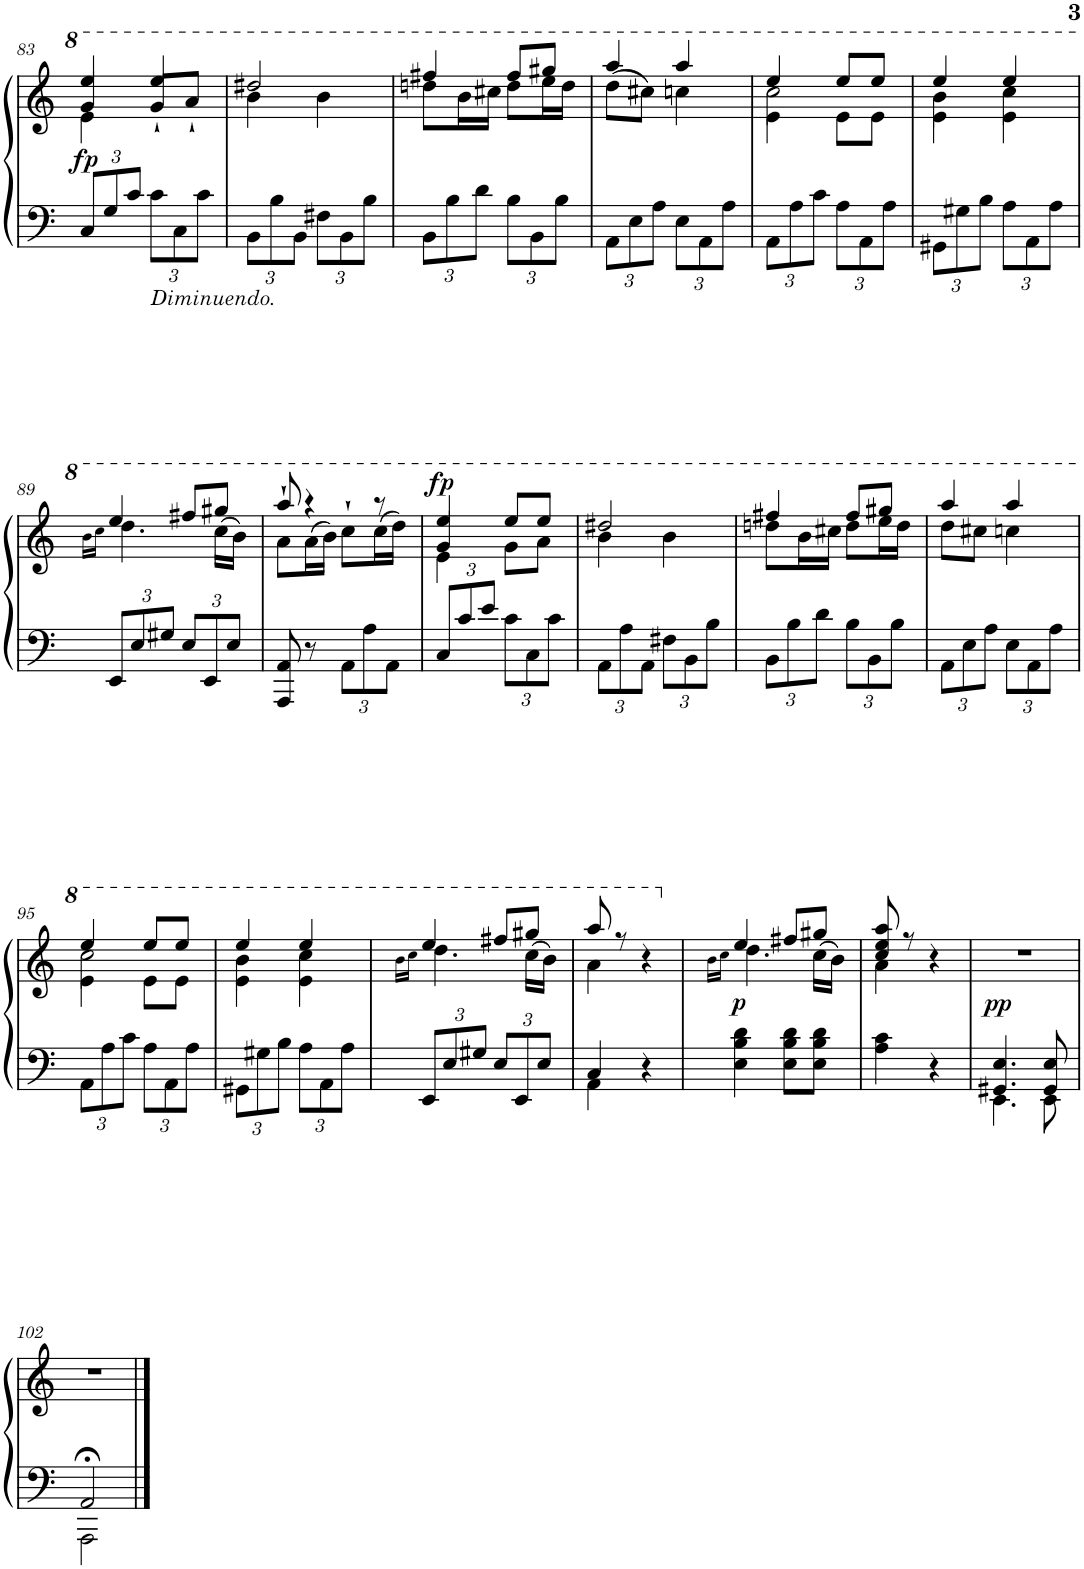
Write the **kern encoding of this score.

**kern	**kern	**dynam
*part1	*part1	*part1
*staff2	*staff1	*staff1/2
*I"Piano	*	*
*I'Pno.	*	*
!!LO:PB:g=z
*clefF4	*clefG2	*
*k[]	*k[]	*
*M2/4	*M2/4	*
*Xbrackettup	*	*
=83	=83	=83
*	*^	*
*	*	*^	*
!	!	!	!	!LO:DY:a=2
12C/L	4eee/	4gg/	4ee\	fp
12G/	.	.	.	.
12c/J	.	.	.	.
!LO:TX:b:i:t=Diminuendo.	!	!	!	!
12c\L	4eee/	8gg`</L	4ryy	.
12C\	.	.	.	.
.	.	8aa`</J	.	.
12c\J	.	.	.	.
*	*	*v	*v	*
=84	=84	=84	=84
12BB\L	2ddd#X/	4bb\	.
12B\	.	.	.
12BB\J	.	.	.
12F#X\L	.	4bb\	.
12BB\	.	.	.
12B\J	.	.	.
=85	=85	=85	=85
12BB\L	4fff#X/	8dddn\L	.
12B\	.	.	.
.	.	16bb\L	.
12d\J	.	.	.
.	.	16ccc#X\JJ	.
12B\L	8fff#/L	8ddd\L	.
12BB\	.	.	.
.	8ggg#X/J	16eee\L	.
12B\J	.	.	.
.	.	16ddd\JJ	.
=86	=86	=86	=86
12AA\L	4aaa/	(>8ddd\L	.
12E\	.	.	.
.	.	8ccc#X\J)	.
12A\J	.	.	.
12E\L	4aaa/	4cccn\	.
12AA\	.	.	.
12A\J	.	.	.
=87	=87	=87	=87
*	*	*^	*
12AA\L	4eee/	2ccc\	4ee\	.
12A\	.	.	.	.
12c\J	.	.	.	.
12A\L	8eee/L	.	8ee\L	.
12AA\	.	.	.	.
.	8eee/J	.	8ee\J	.
12A\J	.	.	.	.
=88	=88	=88	=88	=88
12GG#X\L	4eee/	4bb\	4ee\	.
12G#X\	.	.	.	.
12B\J	.	.	.	.
12A\L	4eee/	4ccc\	4ee\	.
12AA\	.	.	.	.
12A\J	.	.	.	.
*	*	*v	*v	*
!!LO:LB:g=z
=89	=89	=89	=89
.	.	16qbb\LL	.
.	.	16qccc\JJ	.
12EE/L	4eee/	4.ddd\	.
12E/	.	.	.
12G#X/J	.	.	.
12E/L	8fff#X/L	.	.
12EE/	.	.	.
.	8ggg#X/J	(>16ccc\LL	.
12E/J	.	.	.
.	.	16bb\JJ)	.
=90	=90	=90	=90
8AAA/ 8AA/	8aaa/	8aa`>\L	.
8r	4r	(>16aa\L	.
.	.	16bb\JJ)	.
12AA\L	.	8ccc`>\L	.
12A\	.	.	.
.	8r	(>16ccc\L	.
12AA\J	.	.	.
.	.	16ddd\JJ)	.
=91	=91	=91	=91
*	*	*^	*
!	!	!	!	!LO:DY:a
12C/L	4eee/	4gg/	4ee\	fp
12c/	.	.	.	.
12e/J	.	.	.	.
12c\L	8eee/L	4ryy	8gg\L	.
12C\	.	.	.	.
.	8eee/J	.	8aa\J	.
12c\J	.	.	.	.
*	*	*v	*v	*
=92	=92	=92	=92
12AA\L	2ddd#X/	4bb\	.
12A\	.	.	.
12AA\J	.	.	.
12F#X\L	.	4bb\	.
12BB\	.	.	.
12B\J	.	.	.
=93	=93	=93	=93
12BB\L	4fff#X/	8dddn\L	.
12B\	.	.	.
.	.	16bb\L	.
12d\J	.	.	.
.	.	16ccc#X\JJ	.
12B\L	8fff#/L	8ddd\L	.
12BB\	.	.	.
.	8ggg#X/J	16eee\L	.
12B\J	.	.	.
.	.	16ddd\JJ	.
=94	=94	=94	=94
12AA\L	4aaa/	8ddd\L	.
12E\	.	.	.
.	.	8ccc#X\J	.
12A\J	.	.	.
12E\L	4aaa/	4cccn\	.
12AA\	.	.	.
12A\J	.	.	.
!!LO:LB:g=z
=95	=95	=95	=95
*	*	*^	*
12AA\L	4eee/	2ccc\	4ee\	.
12A\	.	.	.	.
12c\J	.	.	.	.
12A\L	8eee/L	.	8ee\L	.
12AA\	.	.	.	.
.	8eee/J	.	8ee\J	.
12A\J	.	.	.	.
=96	=96	=96	=96	=96
12GG#X\L	4eee/	4bb\	4ee\	.
12G#X\	.	.	.	.
12B\J	.	.	.	.
12A\L	4eee/	4ccc\	4ee\	.
12AA\	.	.	.	.
12A\J	.	.	.	.
*	*	*v	*v	*
=97	=97	=97	=97
.	.	16qbb\LL	.
.	.	16qccc\JJ	.
12EE/L	4eee/	4.ddd\	.
12E/	.	.	.
12G#X/J	.	.	.
12E/L	8fff#X/L	.	.
12EE/	.	.	.
.	8ggg#X/J	(>16ccc\LL	.
12E/J	.	.	.
.	.	16bb\JJ)	.
=98	=98	=98	=98
*^	*	*	*
4AA\	4C/	8aaa/	4aa\	.
.	.	8r	.	.
4r	4ryy	4r	4ryy	.
*v	*v	*	*	*
=99	=99	=99	=99
.	.	16qb\LL	.
.	.	16qcc\JJ	.
!	!	!	!LO:DY:a=2
4E\ 4B\ 4d\	4ee/	4.dd\	p
8E\ 8B\ 8d\L	8ff#X/L	.	.
8E\ 8B\ 8d\J	8gg#X/J	(>16cc\LL	.
.	.	16b\JJ)	.
=100	=100	=100	=100
4A\ 4c\	8cc/ 8ee/ 8aa/	4a\	.
.	8r	.	.
4r	4r	4ryy	.
=101	=101	=101	=101
*^	*	*	*
!	!	!	!	!LO:DY:a=2
*	*	*v	*v	*
4.GG#X/ 4.E/	4.EE\	2r	pp
8GG#/ 8E/	8EE\	.	.
!!LO:LB:g=z
=102	=102	=102	=102
2AA;</	2AAA\	2r	.
*v	*v	*	*
==	==	==
*-	*-	*-
